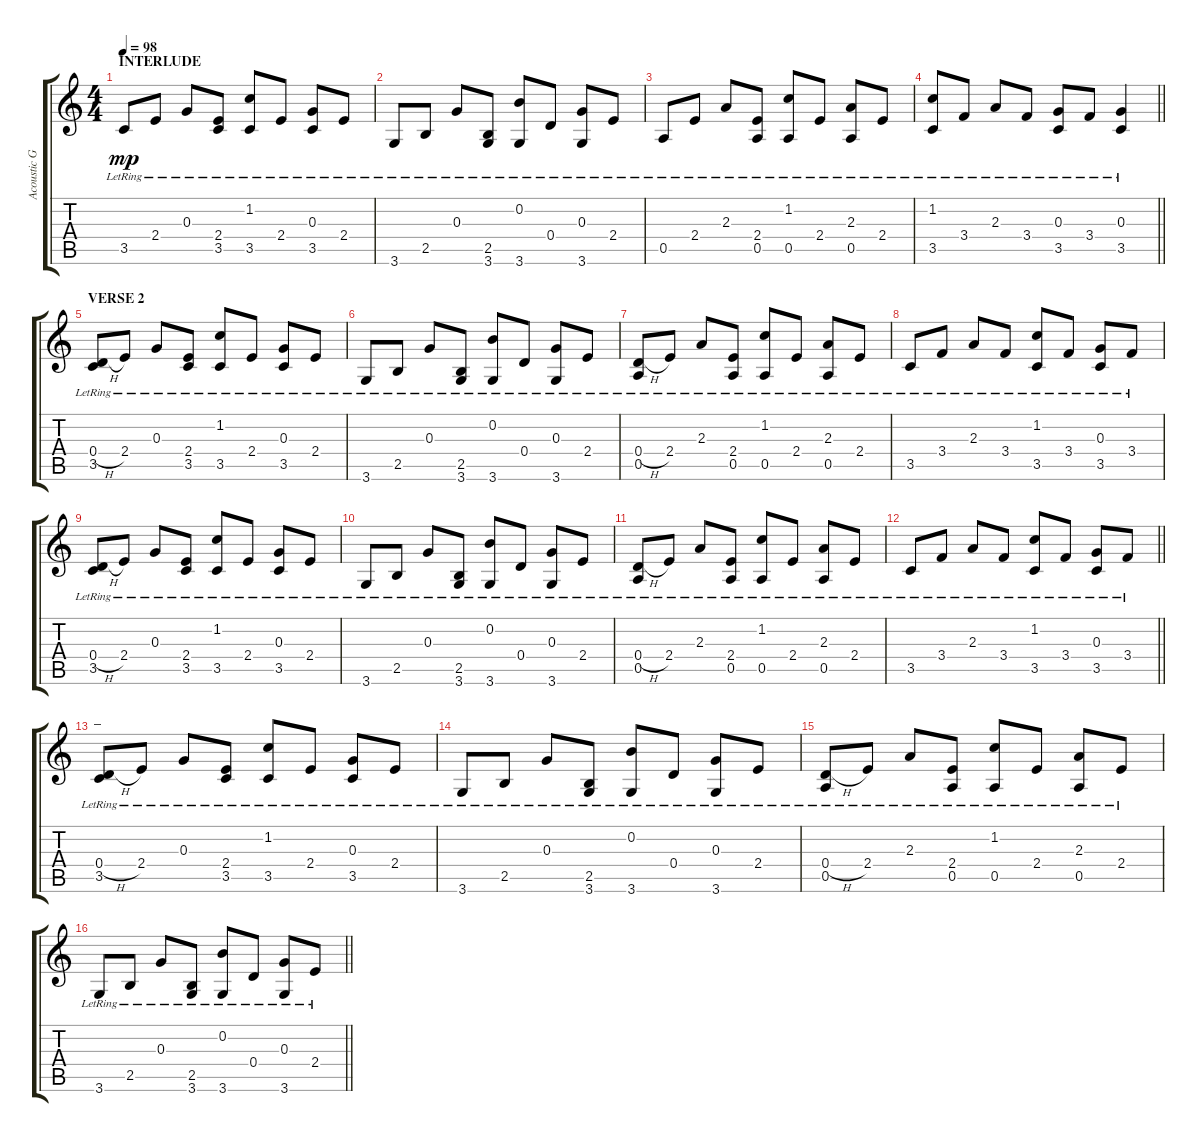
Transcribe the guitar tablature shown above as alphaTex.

\track ("Acoustic Guitar" "Acoustic G") {instrument acousticguitarnylon}
\staff {score tabs}
\tuning (E4 B3 G3 D3 A2 E2) {hide}
\ts (4 4)
\section ("" "INTERLUDE")
\tempo 98
\clef g2
\ks c
3.5{lr}.8{dy mp} 2.4{lr}.8 0.3{lr}.8 (2.4{lr} 3.5{lr}).8 (1.2{lr} 3.5{lr}).8 2.4{lr}.8 (0.3{lr} 3.5{lr}).8 2.4{lr}.8 |
3.6{lr}.8 2.5{lr}.8 0.3{lr}.8 (2.5{lr} 3.6{lr}).8 (0.2{lr} 3.6{lr}).8 0.4{lr}.8 (0.3{lr} 3.6{lr}).8 2.4{lr}.8 |
0.5{lr}.8 2.4{lr}.8 2.3{lr}.8 (2.4{lr} 0.5{lr}).8 (1.2{lr} 0.5{lr}).8 2.4{lr}.8 (2.3{lr} 0.5{lr}).8 2.4{lr}.8 |
\barLineRight lightlight
(1.2{lr} 3.5{lr}).8 3.4{lr}.8 2.3{lr}.8 3.4{lr}.8 (0.3{lr} 3.5{lr}).8 3.4{lr}.8 (0.3{lr} 3.5{lr}).4 |
\section ("" "VERSE 2")
(0.4{h lr} 3.5{lr}).8 2.4{lr}.8 0.3{lr}.8 (2.4{lr} 3.5{lr}).8 (1.2{lr} 3.5{lr}).8 2.4{lr}.8 (0.3{lr} 3.5{lr}).8 2.4{lr}.8 |
3.6{lr}.8 2.5{lr}.8 0.3{lr}.8 (2.5{lr} 3.6{lr}).8 (0.2{lr} 3.6{lr}).8 0.4{lr}.8 (0.3{lr} 3.6{lr}).8 2.4{lr}.8 |
(0.4{h lr} 0.5{lr}).8 2.4{lr}.8 2.3{lr}.8 (2.4{lr} 0.5{lr}).8 (1.2{lr} 0.5{lr}).8 2.4{lr}.8 (2.3{lr} 0.5{lr}).8 2.4{lr}.8 |
3.5{lr}.8 3.4{lr}.8 2.3{lr}.8 3.4{lr}.8 (1.2{lr} 3.5{lr}).8 3.4{lr}.8 (0.3{lr} 3.5{lr}).8 3.4{lr}.8 |
(0.4{h lr} 3.5{lr}).8 2.4{lr}.8 0.3{lr}.8 (2.4{lr} 3.5{lr}).8 (1.2{lr} 3.5{lr}).8 2.4{lr}.8 (0.3{lr} 3.5{lr}).8 2.4{lr}.8 |
3.6{lr}.8 2.5{lr}.8 0.3{lr}.8 (2.5{lr} 3.6{lr}).8 (0.2{lr} 3.6{lr}).8 0.4{lr}.8 (0.3{lr} 3.6{lr}).8 2.4{lr}.8 |
(0.4{h lr} 0.5{lr}).8 2.4{lr}.8 2.3{lr}.8 (2.4{lr} 0.5{lr}).8 (1.2{lr} 0.5{lr}).8 2.4{lr}.8 (2.3{lr} 0.5{lr}).8 2.4{lr}.8 |
\barLineRight lightlight
3.5{lr}.8 3.4{lr}.8 2.3{lr}.8 3.4{lr}.8 (1.2{lr} 3.5{lr}).8 3.4{lr}.8 (0.3{lr} 3.5{lr}).8 3.4{lr}.8 |
\section ("" "_")
(0.4{h lr} 3.5{lr}).8 2.4{lr}.8 0.3{lr}.8 (2.4{lr} 3.5{lr}).8 (1.2{lr} 3.5{lr}).8 2.4{lr}.8 (0.3{lr} 3.5{lr}).8 2.4{lr}.8 |
3.6{lr}.8 2.5{lr}.8 0.3{lr}.8 (2.5{lr} 3.6{lr}).8 (0.2{lr} 3.6{lr}).8 0.4{lr}.8 (0.3{lr} 3.6{lr}).8 2.4{lr}.8 |
(0.4{h lr} 0.5{lr}).8 2.4{lr}.8 2.3{lr}.8 (2.4{lr} 0.5{lr}).8 (1.2{lr} 0.5{lr}).8 2.4{lr}.8 (2.3{lr} 0.5{lr}).8 2.4{lr}.8 |
\barLineRight lightlight
3.6{lr}.8 2.5{lr}.8 0.3{lr}.8 (2.5{lr} 3.6{lr}).8 (0.2{lr} 3.6{lr}).8 0.4{lr}.8 (0.3{lr} 3.6{lr}).8 2.4{lr}.8
